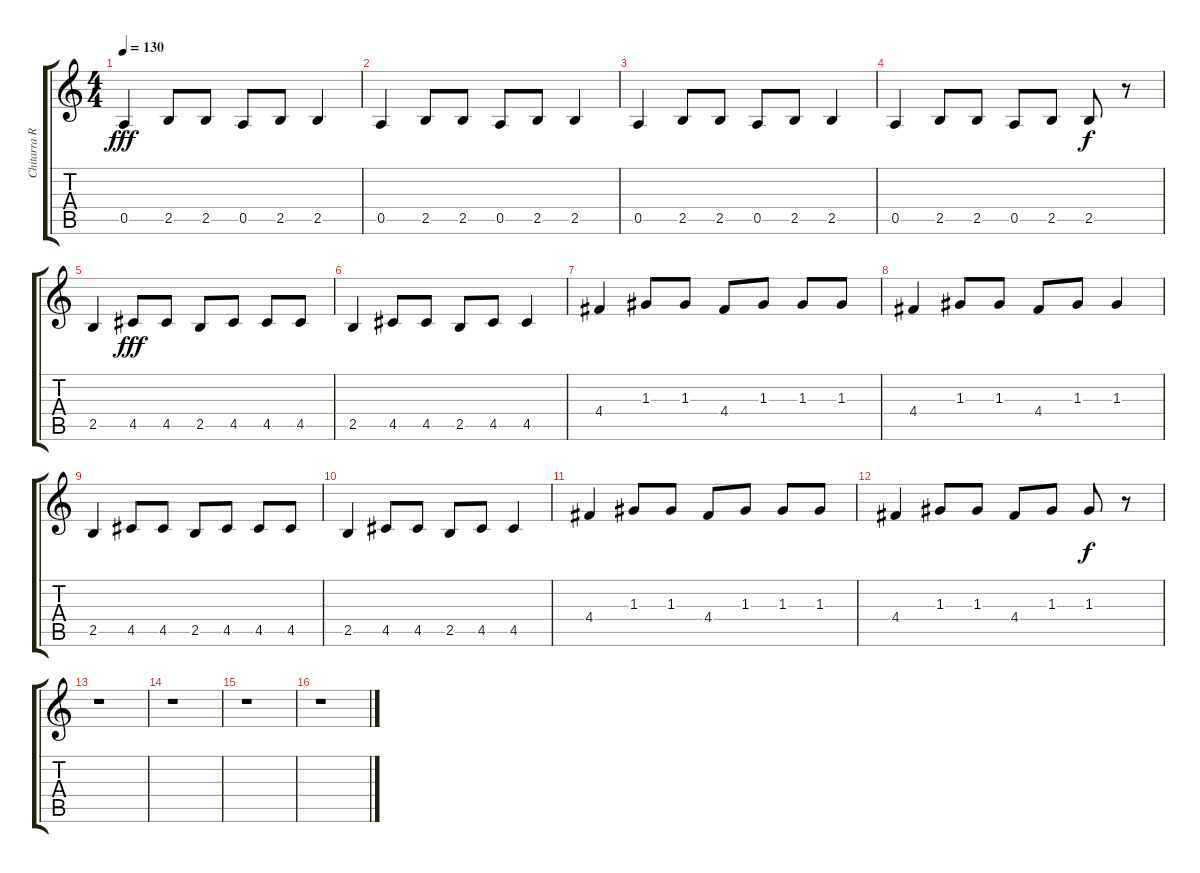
\track ("Chitarra Ritm" "Chitarra R") {instrument distortionguitar}
\staff {score tabs}
\tuning (E4 B3 G3 D3 A2 E2) {hide}
\ts (4 4)
\tempo 130
\clef g2
\ks c
0.5.4{dy fff instrument distortionguitar} 2.5.8{volume 13} 2.5.8 0.5.8 2.5.8 2.5.4 |
0.5.4 2.5.8 2.5.8 0.5.8 2.5.8 2.5.4 |
0.5.4 2.5.8 2.5.8 0.5.8 2.5.8 2.5.4 |
0.5.4 2.5.8 2.5.8 0.5.8 2.5.8 2.5.8{dy f} r.8 |
2.5.4 4.5.8{dy fff} 4.5.8 2.5.8 4.5.8 4.5.8 4.5.8 |
2.5.4 4.5.8 4.5.8 2.5.8 4.5.8 4.5.4 |
4.4.4 1.3.8 1.3.8 4.4.8 1.3.8 1.3.8 1.3.8 |
4.4.4 1.3.8 1.3.8 4.4.8 1.3.8 1.3.4 |
2.5.4 4.5.8 4.5.8 2.5.8 4.5.8 4.5.8 4.5.8 |
2.5.4 4.5.8 4.5.8 2.5.8 4.5.8 4.5.4 |
4.4.4 1.3.8 1.3.8 4.4.8 1.3.8 1.3.8 1.3.8 |
4.4.4{volume 13} 1.3.8 1.3.8 4.4.8 1.3.8 1.3.8{dy f} r.8 |
r.1 |
r.1 |
r.1 |
r.1
